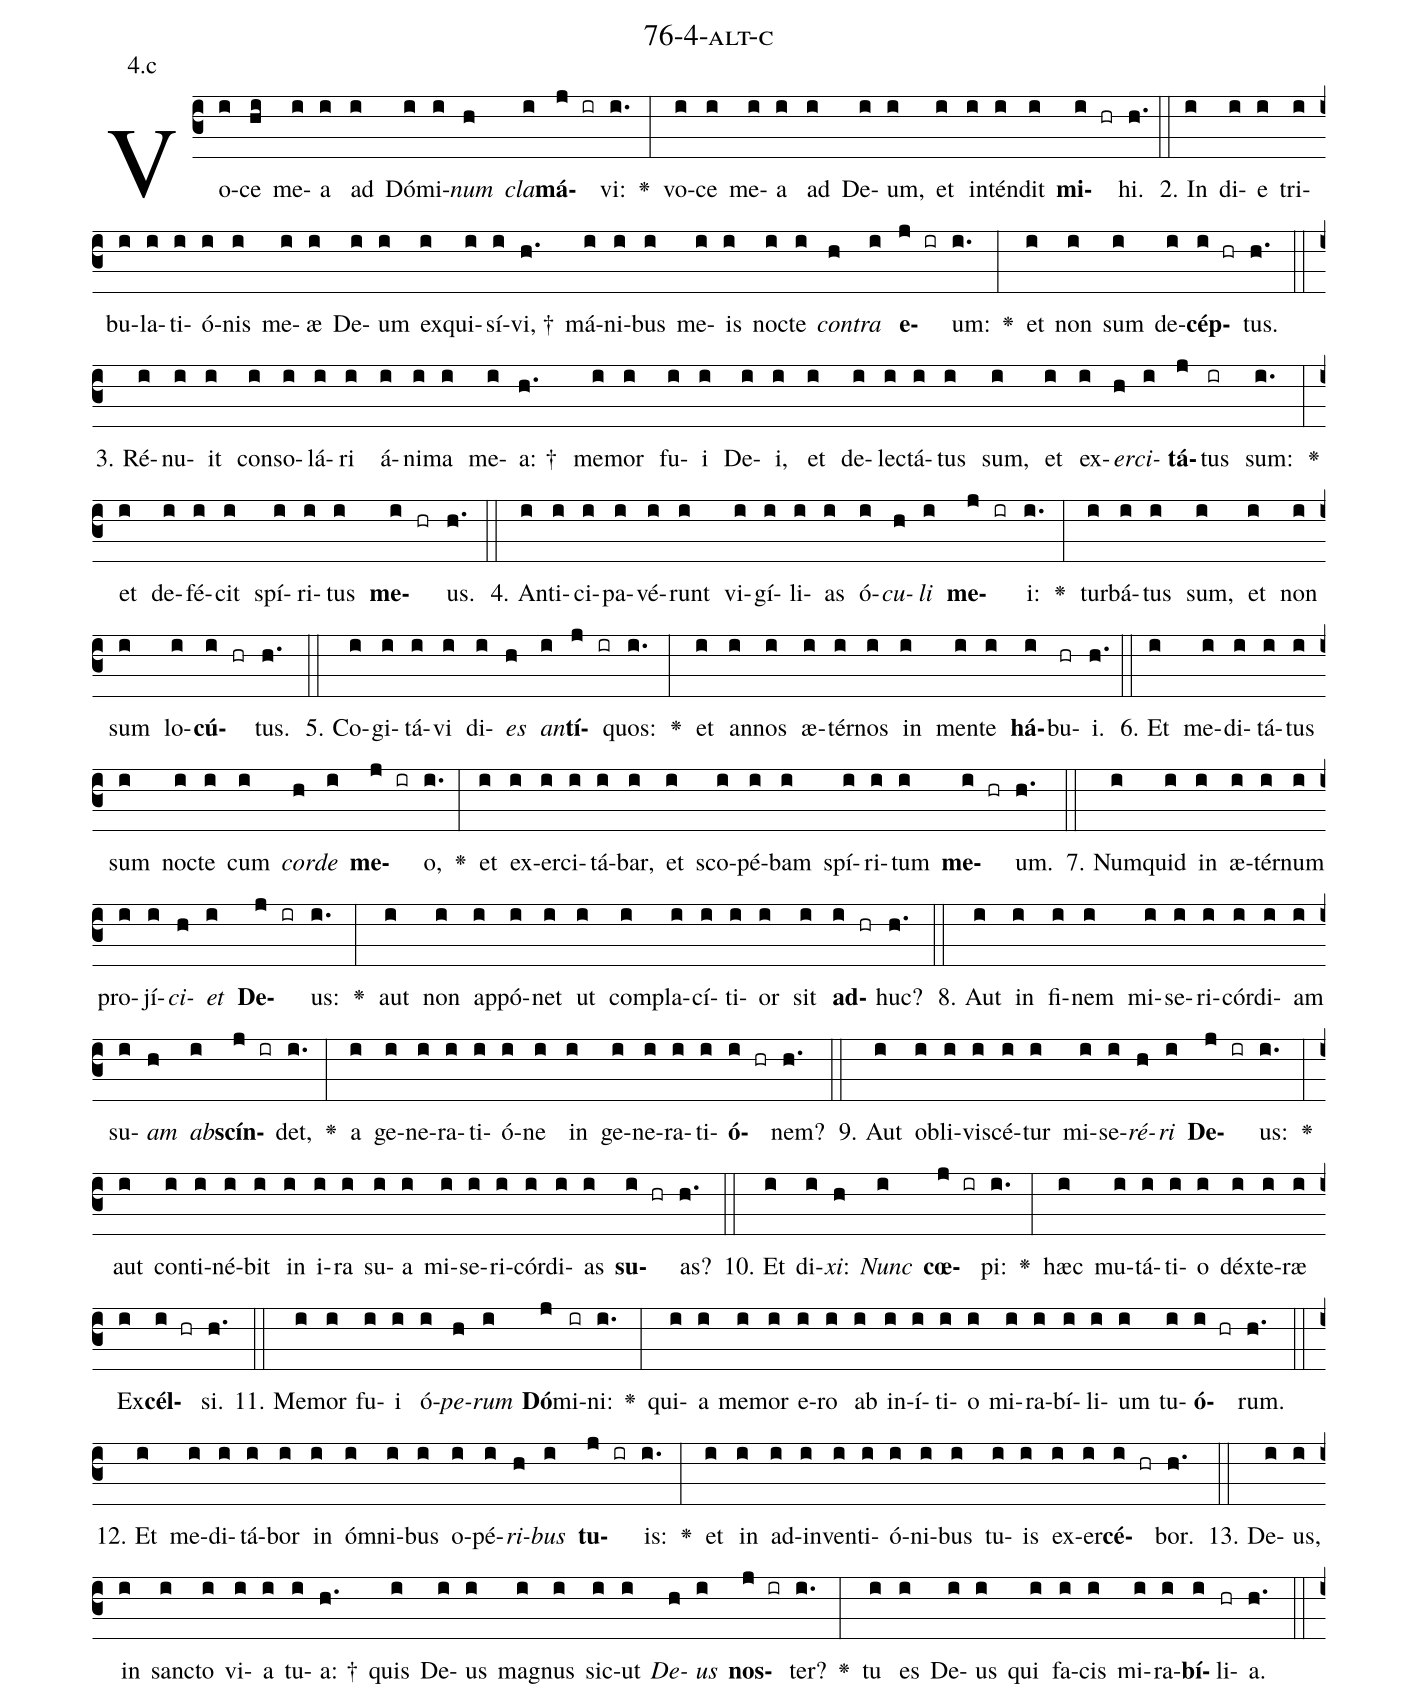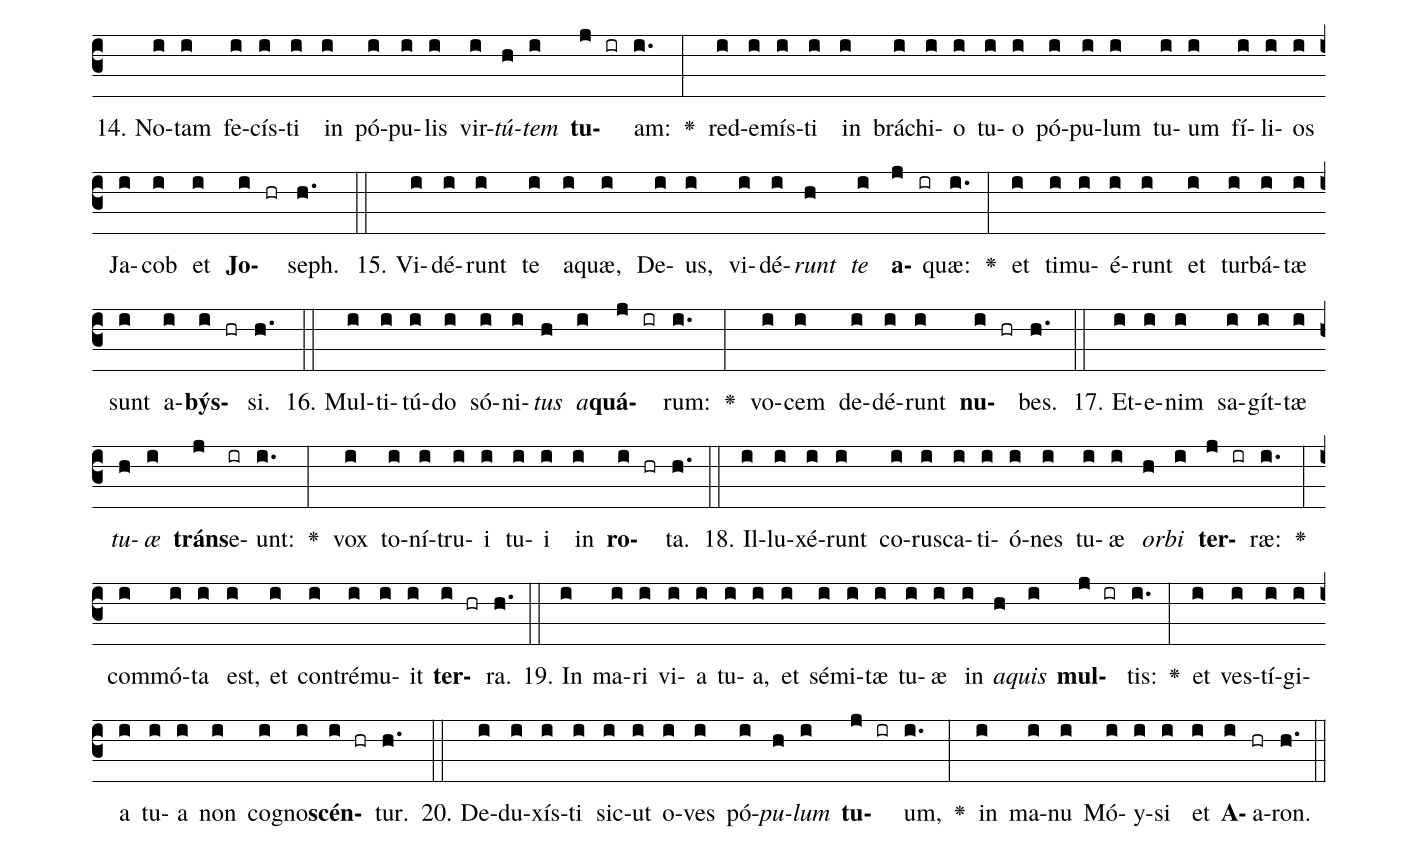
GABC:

name: 76-4-alt-c;
annotation: 4.c;
%%
(c3)Vo(i)ce(hi) me(i)a(i) ad(i) Dó(i)mi(i)<i>num</i>(h) <i>cla</i>(i)<b>má</b>(j ir)vi:(i.) <v>\greheightstar</v>(:) vo(i)ce(i) me(i)a(i) ad(i) De(i)um,(i) et(i) in(i)tén(i)dit(i) <b>mi</b>(i hr)hi.(h.) (::)
2. In(i) di(i)e(i) tri(i)bu(i)la(i)ti(i)ó(i)nis(i) me(i)æ(i) De(i)um(i) ex(i)qui(i)sí(i)vi, †(h.) má(i)ni(i)bus(i) me(i)is(i) noc(i)te(i) <i>con</i>(h)<i>tra</i>(i) <b>e</b>(j ir)um:(i.) <v>\greheightstar</v>(:) et(i) non(i) sum(i) de(i)<b>cép</b>(i hr)tus.(h.) (::)
3. Ré(i)nu(i)it(i) con(i)so(i)lá(i)ri(i) á(i)ni(i)ma(i) me(i)a: †(h.) me(i)mor(i) fu(i)i(i) De(i)i,(i) et(i) de(i)lec(i)tá(i)tus(i) sum,(i) et(i) ex(i)<i>er</i>(h)<i>ci</i>(i)<b>tá</b>(j)tus(ir) sum:(i.) <v>\greheightstar</v>(:) et(i) de(i)fé(i)cit(i) spí(i)ri(i)tus(i) <b>me</b>(i hr)us.(h.) (::)
4. An(i)ti(i)ci(i)pa(i)vé(i)runt(i) vi(i)gí(i)li(i)as(i) ó(i)<i>cu</i>(h)<i>li</i>(i) <b>me</b>(j ir)i:(i.) <v>\greheightstar</v>(:) tur(i)bá(i)tus(i) sum,(i) et(i) non(i) sum(i) lo(i)<b>cú</b>(i hr)tus.(h.) (::)
5. Co(i)gi(i)tá(i)vi(i) di(i)<i>es</i>(h) <i>an</i>(i)<b>tí</b>(j ir)quos:(i.) <v>\greheightstar</v>(:) et(i) an(i)nos(i) æ(i)tér(i)nos(i) in(i) men(i)te(i) <b>há</b>(i)bu(hr)i.(h.) (::)
6. Et(i) me(i)di(i)tá(i)tus(i) sum(i) noc(i)te(i) cum(i) <i>cor</i>(h)<i>de</i>(i) <b>me</b>(j ir)o,(i.) <v>\greheightstar</v>(:) et(i) ex(i)er(i)ci(i)tá(i)bar,(i) et(i) sco(i)pé(i)bam(i) spí(i)ri(i)tum(i) <b>me</b>(i hr)um.(h.) (::)
7. Num(i)quid(i) in(i) æ(i)tér(i)num(i) pro(i)jí(i)<i>ci</i>(h)<i>et</i>(i) <b>De</b>(j ir)us:(i.) <v>\greheightstar</v>(:) aut(i) non(i) ap(i)pó(i)net(i) ut(i) com(i)pla(i)cí(i)ti(i)or(i) sit(i) <b>ad</b>(i hr)huc?(h.) (::)
8. Aut(i) in(i) fi(i)nem(i) mi(i)se(i)ri(i)cór(i)di(i)am(i) su(i)<i>am</i>(h) <i>ab</i>(i)<b>scín</b>(j ir)det,(i.) <v>\greheightstar</v>(:) a(i) ge(i)ne(i)ra(i)ti(i)ó(i)ne(i) in(i) ge(i)ne(i)ra(i)ti(i)<b>ó</b>(i hr)nem?(h.) (::)
9. Aut(i) ob(i)li(i)vi(i)scé(i)tur(i) mi(i)se(i)<i>ré</i>(h)<i>ri</i>(i) <b>De</b>(j ir)us:(i.) <v>\greheightstar</v>(:) aut(i) con(i)ti(i)né(i)bit(i) in(i) i(i)ra(i) su(i)a(i) mi(i)se(i)ri(i)cór(i)di(i)as(i) <b>su</b>(i hr)as?(h.) (::)
10. Et(i) di(i)<i>xi</i>:(h) <i>Nunc</i>(i) <b>cœ</b>(j ir)pi:(i.) <v>\greheightstar</v>(:) hæc(i) mu(i)tá(i)ti(i)o(i) déx(i)te(i)ræ(i) Ex(i)<b>cél</b>(i hr)si.(h.) (::)
11. Me(i)mor(i) fu(i)i(i) ó(i)<i>pe</i>(h)<i>rum</i>(i) <b>Dó</b>(j)mi(ir)ni:(i.) <v>\greheightstar</v>(:) qui(i)a(i) me(i)mor(i) e(i)ro(i) ab(i) in(i)í(i)ti(i)o(i) mi(i)ra(i)bí(i)li(i)um(i) tu(i)<b>ó</b>(i hr)rum.(h.) (::)
12. Et(i) me(i)di(i)tá(i)bor(i) in(i) óm(i)ni(i)bus(i) o(i)pé(i)<i>ri</i>(h)<i>bus</i>(i) <b>tu</b>(j ir)is:(i.) <v>\greheightstar</v>(:) et(i) in(i) ad(i)in(i)ven(i)ti(i)ó(i)ni(i)bus(i) tu(i)is(i) ex(i)er(i)<b>cé</b>(i hr)bor.(h.) (::)
13. De(i)us,(i) in(i) sanc(i)to(i) vi(i)a(i) tu(i)a: †(h.) quis(i) De(i)us(i) ma(i)gnus(i) sic(i)ut(i) <i>De</i>(h)<i>us</i>(i) <b>nos</b>(j ir)ter?(i.) <v>\greheightstar</v>(:) tu(i) es(i) De(i)us(i) qui(i) fa(i)cis(i) mi(i)ra(i)<b>bí</b>(i)li(hr)a.(h.) (::)
14. No(i)tam(i) fe(i)cís(i)ti(i) in(i) pó(i)pu(i)lis(i) vir(i)<i>tú</i>(h)<i>tem</i>(i) <b>tu</b>(j ir)am:(i.) <v>\greheightstar</v>(:) red(i)e(i)mís(i)ti(i) in(i) brá(i)chi(i)o(i) tu(i)o(i) pó(i)pu(i)lum(i) tu(i)um(i) fí(i)li(i)os(i) Ja(i)cob(i) et(i) <b>Jo</b>(i hr)seph.(h.) (::)
15. Vi(i)dé(i)runt(i) te(i) a(i)quæ,(i) De(i)us,(i) vi(i)dé(i)<i>runt</i>(h) <i>te</i>(i) <b>a</b>(j ir)quæ:(i.) <v>\greheightstar</v>(:) et(i) ti(i)mu(i)é(i)runt(i) et(i) tur(i)bá(i)tæ(i) sunt(i) a(i)<b>býs</b>(i hr)si.(h.) (::)
16. Mul(i)ti(i)tú(i)do(i) só(i)ni(i)<i>tus</i>(h) <i>a</i>(i)<b>quá</b>(j ir)rum:(i.) <v>\greheightstar</v>(:) vo(i)cem(i) de(i)dé(i)runt(i) <b>nu</b>(i hr)bes.(h.) (::)
17. Et(i)e(i)nim(i) sa(i)gít(i)tæ(i) <i>tu</i>(h)<i>æ</i>(i) <b>tráns</b>(j)e(ir)unt:(i.) <v>\greheightstar</v>(:) vox(i) to(i)ní(i)tru(i)i(i) tu(i)i(i) in(i) <b>ro</b>(i hr)ta.(h.) (::)
18. Il(i)lu(i)xé(i)runt(i) co(i)rus(i)ca(i)ti(i)ó(i)nes(i) tu(i)æ(i) <i>or</i>(h)<i>bi</i>(i) <b>ter</b>(j ir)ræ:(i.) <v>\greheightstar</v>(:) com(i)mó(i)ta(i) est,(i) et(i) con(i)tré(i)mu(i)it(i) <b>ter</b>(i hr)ra.(h.) (::)
19. In(i) ma(i)ri(i) vi(i)a(i) tu(i)a,(i) et(i) sé(i)mi(i)tæ(i) tu(i)æ(i) in(i) <i>a</i>(h)<i>quis</i>(i) <b>mul</b>(j ir)tis:(i.) <v>\greheightstar</v>(:) et(i) ves(i)tí(i)gi(i)a(i) tu(i)a(i) non(i) co(i)gno(i)<b>scén</b>(i hr)tur.(h.) (::)
20. De(i)du(i)xís(i)ti(i) sic(i)ut(i) o(i)ves(i) pó(i)<i>pu</i>(h)<i>lum</i>(i) <b>tu</b>(j ir)um,(i.) <v>\greheightstar</v>(:) in(i) ma(i)nu(i) Mó(i)y(i)si(i) et(i) <b>A</b>(i)a(hr)ron.(h.) (::)
